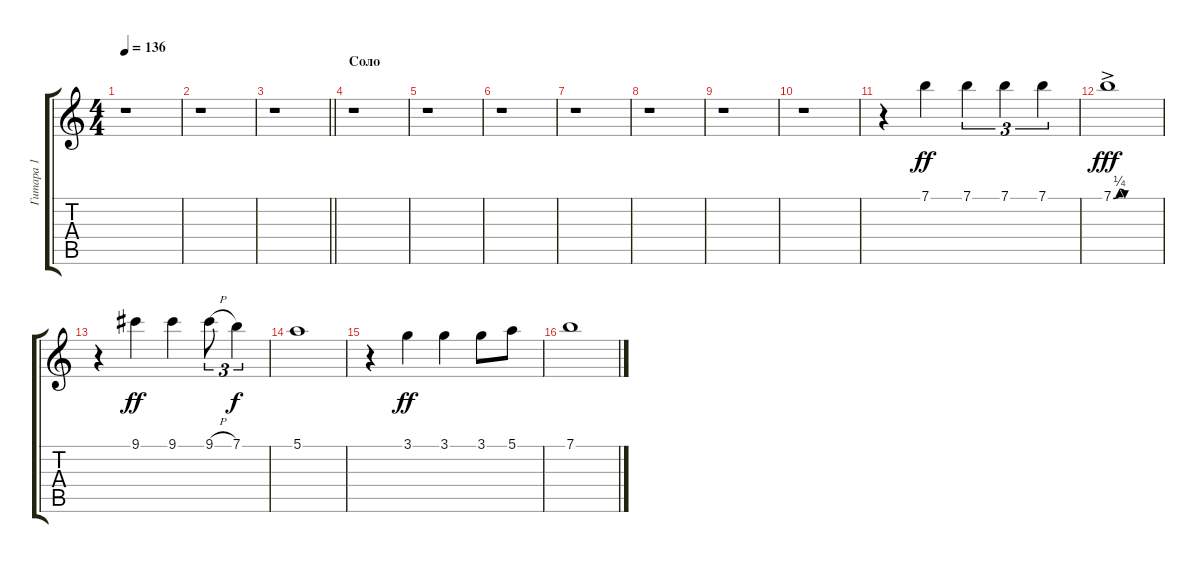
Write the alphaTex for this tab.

\track ("Гитара 1" "Гитара 1") {instrument electricguitarclean}
\staff {score tabs}
\tuning (E4 B3 G3 D3 A2 E2) {hide}
\ts (4 4)
\tempo 136
\clef g2
\ks c
r.1{dy f} |
r.1 |
\barLineRight lightlight
r.1 |
\section ("" "Соло")
r.1 |
r.1 |
r.1 |
r.1 |
r.1 |
r.1 |
r.1 |
r.4 7.1.4{dy ff} 7.1.4{tu (3 2)} 7.1.4{tu (3 2)} 7.1.4{tu (3 2)} |
7.1{be (custom 0 0 8 1 15 0 60 0) ac}.1{dy fff} |
r.4 9.1.4{dy ff} 9.1.4 9.1{h}.8{tu (3 2)} 7.1.4{tu (3 2) dy f} |
5.1{be (hold 0 0 60 0)}.1 |
r.4 3.1.4{dy ff} 3.1.4 3.1.8 5.1.8 |
7.1{be (hold 0 0 60 0)}.1
